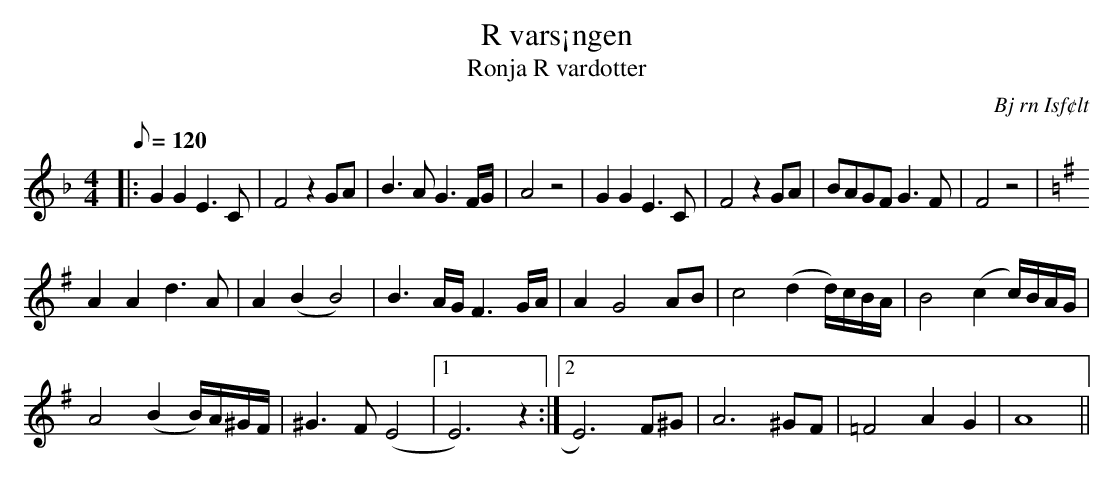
X:1
T: R vars¡ngen
T: Ronja R vardotter
O: Bj rn Isf¢lt
K: F
M: 4/4
L: 1/8
Q: 120
V: 1
|: G2G2E3C | F4z2GA | B3AG3F/G/ | A4z4 | G2G2E3C | F4z2GA | BAGF G3F | F4z4 |
K: G
A2A2d3A | A2(B2B4) | B3A/G/F3G/A/ | A2G4 AB | c4(d2d/)c/B/A/ | B4(c2c/)B/A/G/ |
A4(B2B/)A/^G/F/ | ^G3F(E4 |1 E6)z2 :|2 E6)F^G | A6^GF | =F4A2G2 | A8 ||
